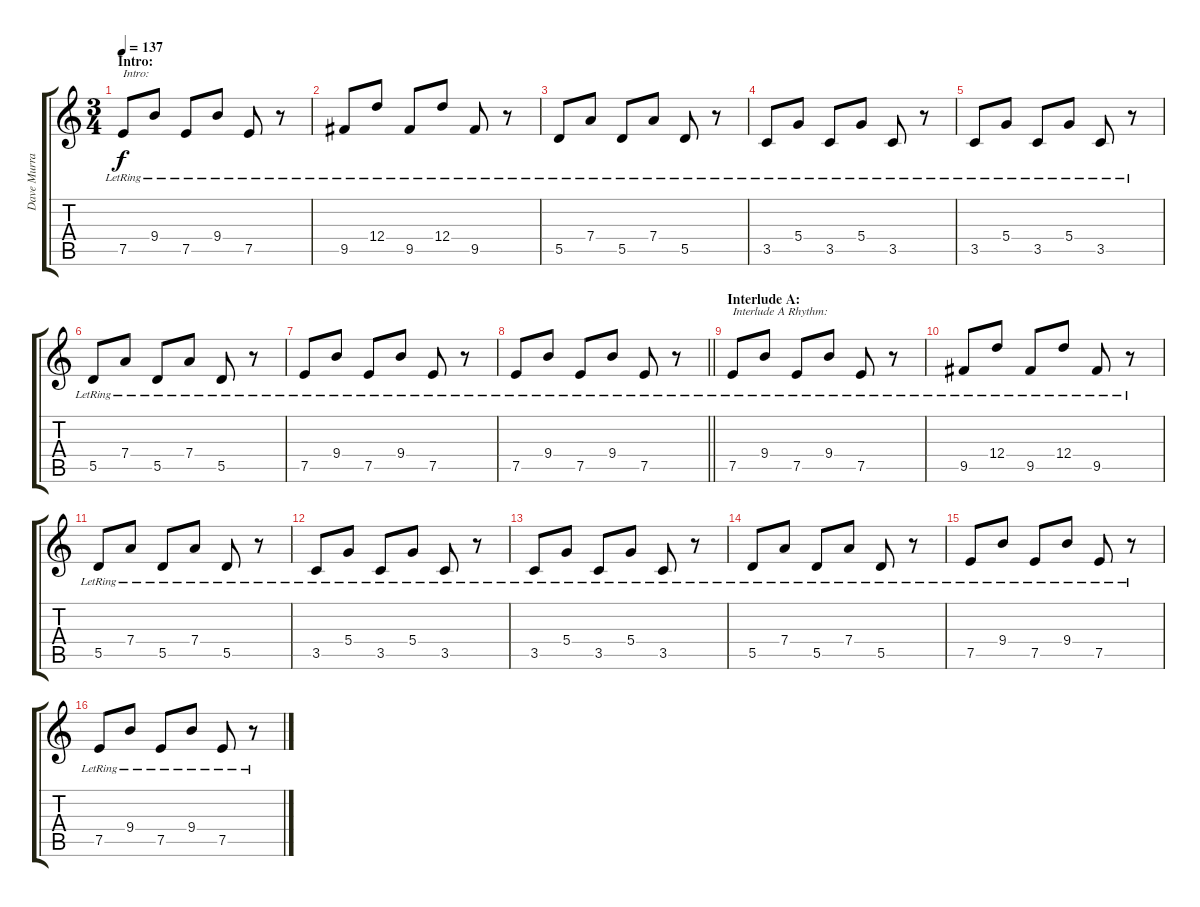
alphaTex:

\track ("Dave Murray" "Dave Murra") {instrument distortionguitar}
\staff {score tabs}
\tuning (E4 B3 G3 D3 A2 E2) {hide}
\ts (3 4)
\section ("" "Intro:")
\tempo 137
\clef g2
\ks c
7.5{lr}.8{txt "Intro:" dy f instrument electricguitarclean} 9.4{lr}.8 7.5{lr}.8 9.4{lr}.8 7.5{lr}.8 r.8 |
9.5{lr}.8 12.4{lr}.8 9.5{lr}.8 12.4{lr}.8 9.5{lr}.8 r.8 |
5.5{lr}.8 7.4{lr}.8 5.5{lr}.8 7.4{lr}.8 5.5{lr}.8 r.8 |
3.5{lr}.8 5.4{lr}.8 3.5{lr}.8 5.4{lr}.8 3.5{lr}.8 r.8 |
3.5{lr}.8 5.4{lr}.8 3.5{lr}.8 5.4{lr}.8 3.5{lr}.8 r.8 |
5.5{lr}.8 7.4{lr}.8 5.5{lr}.8 7.4{lr}.8 5.5{lr}.8 r.8 |
7.5{lr}.8 9.4{lr}.8 7.5{lr}.8 9.4{lr}.8 7.5{lr}.8 r.8 |
\barLineRight lightlight
7.5{lr}.8 9.4{lr}.8 7.5{lr}.8 9.4{lr}.8 7.5{lr}.8 r.8 |
\section ("" "Interlude A:")
7.5{lr}.8{txt "Interlude A Rhythm:"} 9.4{lr}.8 7.5{lr}.8 9.4{lr}.8 7.5{lr}.8 r.8 |
9.5{lr}.8 12.4{lr}.8 9.5{lr}.8 12.4{lr}.8 9.5{lr}.8 r.8 |
5.5{lr}.8 7.4{lr}.8 5.5{lr}.8 7.4{lr}.8 5.5{lr}.8 r.8 |
3.5{lr}.8 5.4{lr}.8 3.5{lr}.8 5.4{lr}.8 3.5{lr}.8 r.8 |
3.5{lr}.8 5.4{lr}.8 3.5{lr}.8 5.4{lr}.8 3.5{lr}.8 r.8 |
5.5{lr}.8 7.4{lr}.8 5.5{lr}.8 7.4{lr}.8 5.5{lr}.8 r.8 |
7.5{lr}.8 9.4{lr}.8 7.5{lr}.8 9.4{lr}.8 7.5{lr}.8 r.8 |
7.5{lr}.8 9.4{lr}.8 7.5{lr}.8 9.4{lr}.8 7.5{lr}.8 r.8
